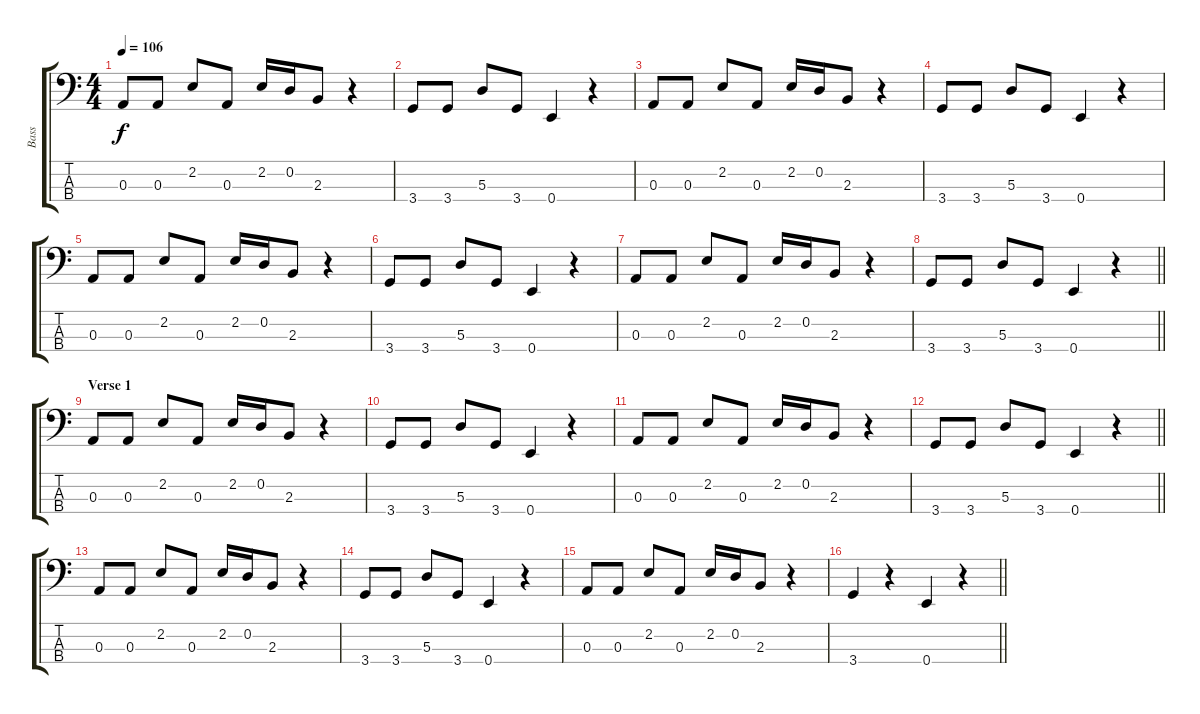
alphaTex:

\track ("Bass" "Bass") {instrument electricbassfinger}
\staff {score tabs}
\tuning (G2 D2 A1 E1) {hide}
\ts (4 4)
\tempo 106
\clef f4
\ks c
0.3.8{dy f instrument electricbassfinger} 0.3.8 2.2.8 0.3.8 2.2.16 0.2.16 2.3.8 r.4 |
3.4.8 3.4.8 5.3.8 3.4.8 0.4.4 r.4 |
0.3.8 0.3.8 2.2.8 0.3.8 2.2.16 0.2.16 2.3.8 r.4 |
3.4.8 3.4.8 5.3.8 3.4.8 0.4.4 r.4 |
0.3.8 0.3.8 2.2.8 0.3.8 2.2.16 0.2.16 2.3.8 r.4 |
3.4.8 3.4.8 5.3.8 3.4.8 0.4.4 r.4 |
0.3.8 0.3.8 2.2.8 0.3.8 2.2.16 0.2.16 2.3.8 r.4 |
\barLineRight lightlight
3.4.8 3.4.8 5.3.8 3.4.8 0.4.4 r.4 |
\section ("" "Verse 1")
0.3.8 0.3.8 2.2.8 0.3.8 2.2.16 0.2.16 2.3.8 r.4 |
3.4.8 3.4.8 5.3.8 3.4.8 0.4.4 r.4 |
0.3.8 0.3.8 2.2.8 0.3.8 2.2.16 0.2.16 2.3.8 r.4 |
\barLineRight lightlight
3.4.8 3.4.8 5.3.8 3.4.8 0.4.4 r.4 |
0.3.8 0.3.8 2.2.8 0.3.8 2.2.16 0.2.16 2.3.8 r.4 |
3.4.8 3.4.8 5.3.8 3.4.8 0.4.4 r.4 |
0.3.8 0.3.8 2.2.8 0.3.8 2.2.16 0.2.16 2.3.8 r.4 |
\barLineRight lightlight
3.4.4 r.4 0.4.4 r.4
